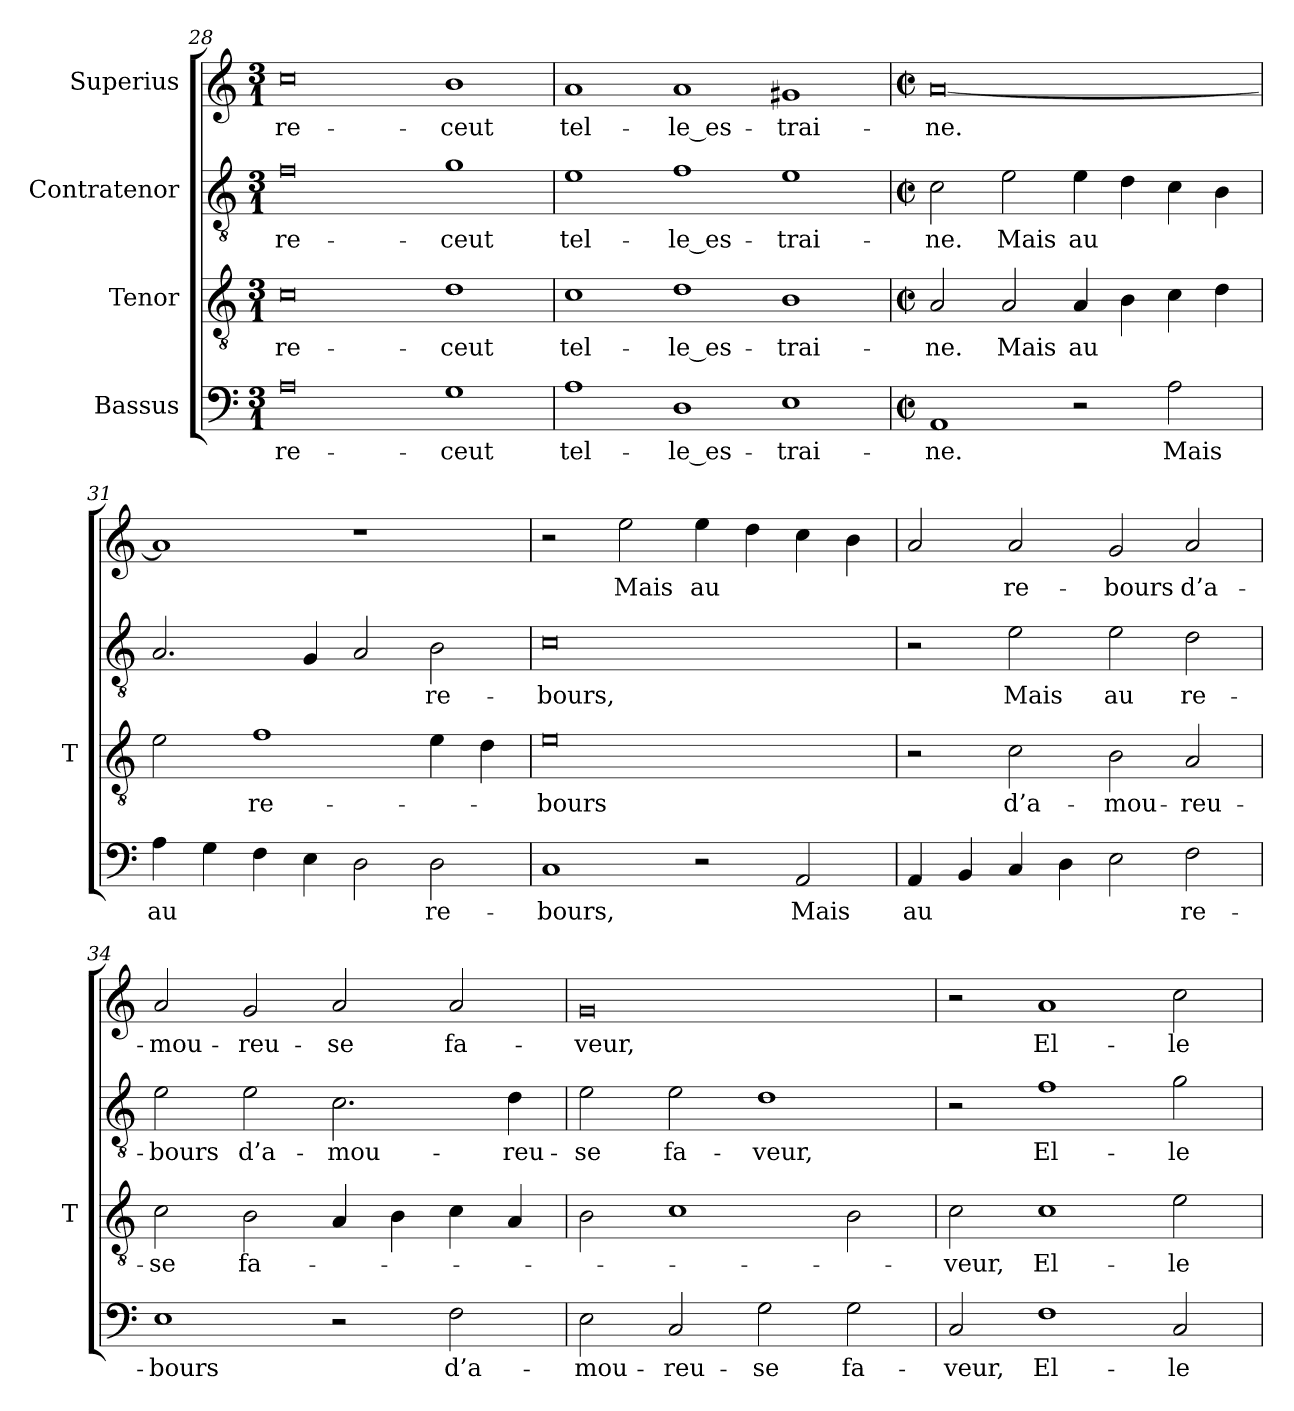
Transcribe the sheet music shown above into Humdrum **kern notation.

**kern	**text	**kern	**text	**kern	**text	**kern	**text
*part4	*part4	*part3	*part3	*part2	*part2	*part1	*part1
*staff4	*staff4	*staff3	*staff3	*staff2	*staff2	*staff1	*staff1
*I"Bassus	*	*I"Tenor	*	*I"Contratenor	*	*I"Superius	*
*	*	*I'T	*	*	*	*	*
!!LO:PB:g=z
*clefF4	*	*clefGv2	*	*clefGv2	*	*clefG2	*
*k[]	*	*k[]	*	*k[]	*	*k[]	*
*C:	*	*C:	*	*C:	*	*C:	*
*M3/1	*	*M3/1	*	*M3/1	*	*M3/1	*
=28	=28	=28	=28	=28	=28	=28	=28
0A	re-	0c	re-	0f	re-	0cc	re-
1G	-ceut	1d	-ceut	1g	-ceut	1b	-ceut
=29	=29	=29	=29	=29	=29	=29	=29
1A	tel-	1c	tel-	1e	tel-	1a	tel-
1D	le_es-	1d	le_es-	1f	le_es-	1a	le_es-
1E	trai-	1B	trai-	1e	trai-	1g#X	trai-
=30	=30	=30	=30	=30	=30	=30	=30
*M2/2	*	*M2/2	*	*M2/2	*	*M2/2	*
*met(c|)	*	*met(c|)	*	*met(c|)	*	*met(c|)	*
1AA	-ne.	2A	-ne.	2c	-ne.	[0a	-ne.
.	.	2A	-Mais	2e	-Mais	.	.
2r	.	4A	-au	4e	-au	.	.
.	.	4B	.	4d	.	.	.
2A	-Mais	4c	.	4c	.	.	.
.	.	4d	.	4B	.	.	.
=31	=31	=31	=31	=31	=31	=31	=31
4A	-au	2e	.	2.A	.	1a]	.
4G	.	.	.	.	.	.	.
4F	.	1f	re-	.	.	.	.
4E	.	.	.	4G	.	.	.
2D	.	.	.	2A	.	1r	.
2D	re-	4e	.	2B	re-	.	.
.	.	4d	.	.	.	.	.
!!LO:LB:g=z
=32	=32	=32	=32	=32	=32	=32	=32
1C	-bours,	0e	-bours	0c	-bours,	2r	.
.	.	.	.	.	.	2ee	-Mais
2r	.	.	.	.	.	4ee	-au
.	.	.	.	.	.	4dd	.
2AA	-Mais	.	.	.	.	4cc	.
.	.	.	.	.	.	4b	.
=33	=33	=33	=33	=33	=33	=33	=33
4AA	-au	2r	.	2r	.	2a	.
4BB	.	.	.	.	.	.	.
4C	.	2c	d’a-	2e	-Mais	2a	re-
4D	.	.	.	.	.	.	.
2E	.	2B	mou-	2e	-au	2g	-bours
2F	re-	2A	reu-	2d	re-	2a	d’a-
=34	=34	=34	=34	=34	=34	=34	=34
1E	-bours	2c	-se	2e	-bours	2a	mou-
.	.	2B	fa-	2e	d’a-	2g	reu-
2r	.	4A	.	2.c	mou-	2a	-se
.	.	4B	.	.	.	.	.
2F	d’a-	4c	.	.	.	2a	fa-
.	.	4A	.	4d	reu-	.	.
!!LO:LB:g=z
=35	=35	=35	=35	=35	=35	=35	=35
2E	mou-	2B	.	2e	-se	0g	-veur,
2C	reu-	1c	.	2e	fa-	.	.
2G	-se	.	.	1d	-veur,	.	.
2G	fa-	2B	.	.	.	.	.
=36	=36	=36	=36	=36	=36	=36	=36
2C	-veur,	2c	-veur,	2r	.	2r	.
1F	El-	1c	El-	1f	El-	1a	El-
2C	-le	2e	-le	2g	-le	2cc	-le
=	=	=	=	=	=	=	=
*-	*-	*-	*-	*-	*-	*-	*-
